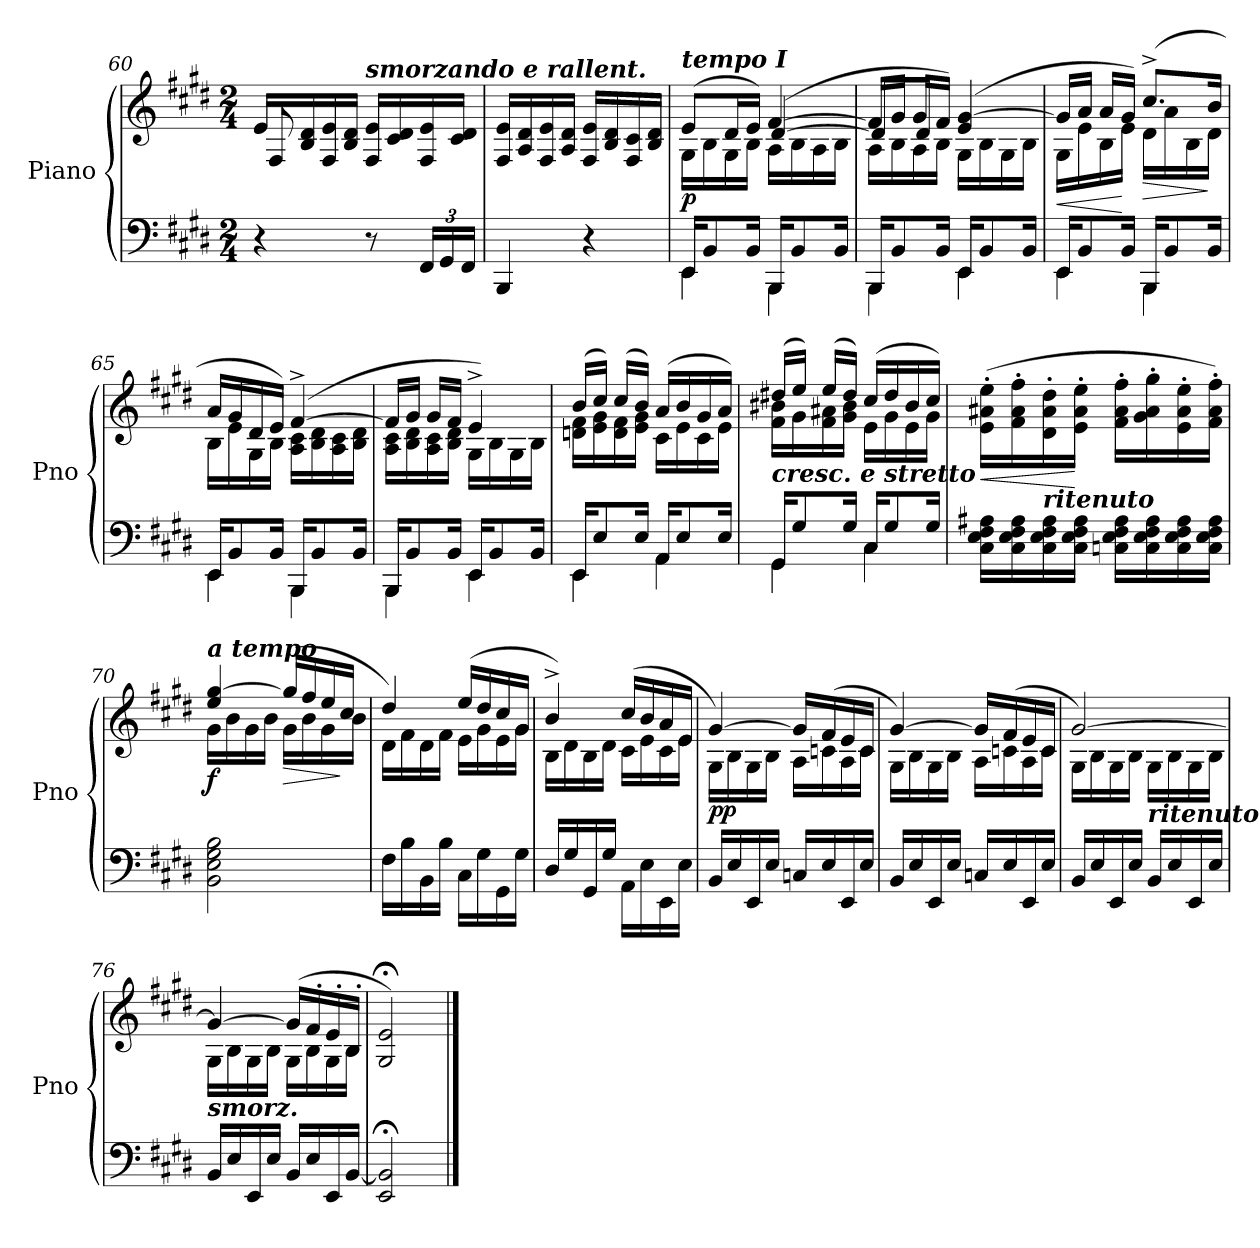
**kern	**kern	**dynam
*part1	*part1	*part1
*staff2	*staff1	*staff1/2
*I"Piano	*	*
*I'Pno	*	*
*clefF4	*clefG2	*
*k[f#c#g#d#]	*k[f#c#g#d#]	*
*M2/4	*M2/4	*
=60	=60	=60
*	*^	*
4r	16e/LL	8F#/	.
.	16B/ 16d#/	.	.
.	16F#/ 16e/	4.ryy	.
.	16B/ 16d#/JJ	.	.
!	!LO:TX:a:Bi:t=smorzando e rallent.	!	!
8r	16F#/ 16e/LL	.	.
.	16c#/ 16d#/	.	.
*Xbrackettup	*	*	*
24FF#/LL	16F#/ 16e/	.	.
24GG#/	.	.	.
.	16c#/ 16d#/JJ	.	.
24FF#/JJ	.	.	.
*	*v	*v	*
!!LO:PB:g=z
=61	=61	=61
4BBB/	16F#/ 16e/LL	.
.	16A/ 16d#/	.
.	16F#/ 16e/	.
.	16A/ 16d#/JJ	.
4r	16F#/ 16e/LL	.
.	16B/ 16d#/	.
.	16F#/ 16c#/	.
.	16B/ 16d#/JJ	.
=62	=62	=62
*^	*^	*
*	*	*	*^	*
!	!	!LO:TX:a:Bi:t=tempo I	!	!	!
!	!	!	!	!	!LO:DY:b
16EE/KL	4EE\	(>8e/L	16G#\LL	4ryy	p
8BB/	.	.	16B\	.	.
.	.	16d#/L	16G#\	.	.
16BB/Jk	.	16e/JJ)	16B\JJ	.	.
16BBB/KL	4BBB\	(>[4f#/	16A\LL	[4d#/	.
8BB/	.	.	16B\	.	.
.	.	.	16A\	.	.
16BB/Jk	.	.	16B\JJ	.	.
=63	=63	=63	=63	=63	=63
16BBB/KL	4BBB\	16f#/LL]	16A\LL	8d#/L]	.
8BB/	.	16g#/JJ	16B\	.	.
.	.	16g#/LL	16A\	8d#/J	.
16BB/Jk	.	16f#/JJ)	16B\JJ	.	.
16EE/KL	4EE\	(>4e/ [4g#/	16G#\LL	4ryy	.
8BB/	.	.	16B\	.	.
.	.	.	16G#\	.	.
16BB/Jk	.	.	16B\JJ	.	.
*	*	*	*v	*v	*
!!LO:LB:g=z
=64	=64	=64	=64	=64
!	!	!	!	!LO:HP:b
16EE/KL	4EE\	16g#/LL]	16G#\LL	<
8BB/	.	16a/JJ	16e\	.
.	.	16a/LL	16B\	.
16BB/Jk	.	16g#/JJ)	16e\JJ	[
!	!	!	!	!LO:HP:b
16BBB/KL	4BBB\	(>8.cc#^/L	16d#\LL	>
8BB/	.	.	16a\	.
.	.	.	16B\	.
16BB/Jk	.	16b/Jk	16d#\JJ	]
=65	=65	=65	=65	=65
16EE/KL	4EE\	16a/LL	16B\LL	.
8BB/	.	16g#/	16e\	.
.	.	16d#/	16G#\	.
16BB/Jk	.	16e/JJ)	16B\JJ	.
16BBB/KL	4BBB\	(>[4f#^/	16A\ 16c#\LL	.
8BB/	.	.	16B\ 16d#\	.
.	.	.	16A\ 16c#\	.
16BB/Jk	.	.	16B\ 16d#\JJ	.
=66	=66	=66	=66	=66
16BBB/KL	4BBB\	16f#/LL]	16A\ 16c#\LL	.
8BB/	.	16g#/JJ	16B\ 16d#\	.
.	.	16g#/LL	16A\ 16c#\	.
16BB/Jk	.	16f#/JJ	16B\ 16d#\JJ	.
16EE/KL	4EE\	4e^/)	16G#\LL	.
8BB/	.	.	16B\	.
.	.	.	16G#\	.
16BB/Jk	.	.	16B\JJ	.
=67	=67	=67	=67	=67
!	!	!	!	!LO:DY:a=2
16EE/KL	4EE\	(>16b/LL	16dn\ 16f#\LL	other-dynamics
8E/	.	16cc#/JJ)	16e\ 16g#\	.
.	.	(>16cc#/LL	16d\ 16f#\	.
16E/Jk	.	16b/JJ)	16e\ 16g#\JJ	.
16AA/KL	4AA\	(>16a/LL	16c#\LL	.
8E/	.	16b/	16e\	.
.	.	16g#/	16c#\	.
16E/Jk	.	16a/JJ)	16e\JJ	.
!!LO:LB:g=z	!!
=68	=68	=68	=68	=68
!	!	!LO:TX:b:Bi:t=cresc. e stretto	!	!
16GG#/KL	4GG#\	(>16dd#X/LL	16f#\ 16b#X\LL	.
8G#/	.	16ee/JJ)	16g#\	.
.	.	(>16ee/LL	16f#\ 16a#X\	.
16G#/Jk	.	16dd#/JJ)	16g#\ 16b#\JJ	.
16C#/KL	4C#\	(>16cc#/LL	16e\LL	.
8G#/	.	16dd#/	16g#\	.
.	.	16b#/	16e\	.
16G#/Jk	.	16cc#/JJ)	16g#\JJ	.
*v	*v	*	*	*
=69	=69	=69	=69
!	!	!	!LO:HP:b
*	*v	*v	*
16C#\ 16E\ 16F#\ 16A#X\LL	(>16e\' 16a#X\' 16ee\'LL	<
16C#\ 16E\ 16F#\ 16A#\	16f#\' 16a#\' 16ff#\'	.
!	!LO:TX:b:Bi:t=ritenuto	!
16C#\ 16E\ 16F#\ 16A#\	16d#\' 16a#\' 16dd#\'	.
16C#\ 16E\ 16F#\ 16A#\JJ	16e\' 16a#\' 16ee\'JJ	[
!	!	!LO:DY:b
16Cn\ 16E\ 16F#\ 16A#\LL	16f#\' 16a#\' 16ff#\'LL	other-dynamics
16C\ 16E\ 16F#\ 16A#\	16g#\' 16a#\' 16gg#\'	.
16C\ 16E\ 16F#\ 16A#\	16e\' 16a#\' 16ee\'	.
16C\ 16E\ 16F#\ 16A#\JJ	16f#\' 16a#\' 16ff#\'JJ)	.
=70	=70	=70
*	*^	*
!	!LO:TX:a:Bi:t=a tempo	!	!
!	!	!	!LO:DY:b
2BB\ 2E\ 2G#\ 2B\	4ee/ [4gg#/	16g#\LL	f
.	.	16b\	.
.	.	16g#\	.
.	.	16b\JJ	.
!	!	!	!LO:HP:b
.	(>16gg#/LL]	16g#\LL	>
.	16ff#/	16b\	.
.	16ee/	16g#\	.
.	16cc#/JJ	16b\JJ	]
=71	=71	=71	=71
16F#\LL	4dd#/)	16d#\LL	.
16B\	.	16f#\	.
16BB\	.	16d#\	.
16B\JJ	.	16f#\JJ	.
!	!	!	!LO:DY:b
16C#\LL	(>16ee/LL	16e\LL	other-dynamics
16G#\	16dd#/	16g#\	.
16GG#\	16cc#/	16e\	.
16G#\JJ	16g#/JJ	16g#\JJ	.
!!LO:LB:g=z	!!
=72	=72	=72	=72
16D#/LL	4b^/)	16B\LL	.
16G#/	.	16d#\	.
16GG#/	.	16B\	.
16G#/JJ	.	16d#\JJ	.
16AA\LL	(>16cc#/LL	16c#\LL	.
16E\	16b/	16e\	.
16EE\	16a/	16c#\	.
16E\JJ	16e/JJ	16e\JJ	.
=73	=73	=73	=73
!	!	!	!LO:DY:b
16BB/LL	[4g#/)	16G#\LL	pp
16E/	.	16B\	.
16EE/	.	16G#\	.
16E/JJ	.	16B\JJ	.
16Cn/LL	16g#/LL]	16A\LL	.
16E/	(>16f#/	16cn\	.
16EE/	16e/	16A\	.
16E/JJ	16c/JJ	16c\JJ	.
=74	=74	=74	=74
16BB/LL	[4g#/)	16G#\LL	.
16E/	.	16B\	.
16EE/	.	16G#\	.
16E/JJ	.	16B\JJ	.
16Cn/LL	16g#/LL]	16A\LL	.
16E/	(>16f#/	16cn\	.
16EE/	16e/	16A\	.
16E/JJ	16c/JJ	16c\JJ	.
!!LO:LB:g=z	!!
=75	=75	=75	=75
16BB/LL	[2g#/)	16G#\LL	.
16E/	.	16B\	.
16EE/	.	16G#\	.
16E/JJ	.	16B\JJ	.
!	!	!LO:TX:b:Bi:t=ritenuto	!
16BB/LL	.	16G#\LL	.
16E/	.	16B\	.
16EE/	.	16G#\	.
16E/JJ	.	16B\JJ	.
=76	=76	=76	=76
!	!LO:TX:b:Bi:t=smorz.	!	!
16BB/LL	4g#/_	16G#\LL	.
16E/	.	16B\	.
16EE/	.	16G#\	.
16E/JJ	.	16B\JJ	.
16BB/LL	(>16g#/LL]	16G#\LL	.
16E/	16f#'/	16B\	.
16EE/	16e'/	16G#\	.
[16BB/JJ	16B'/JJ	16B\JJ	.
*	*v	*v	*
=77	=77	=77
2EE/; 2BB/];	2G#/;< 2e/;<)	.
==	==	==
*-	*-	*-
